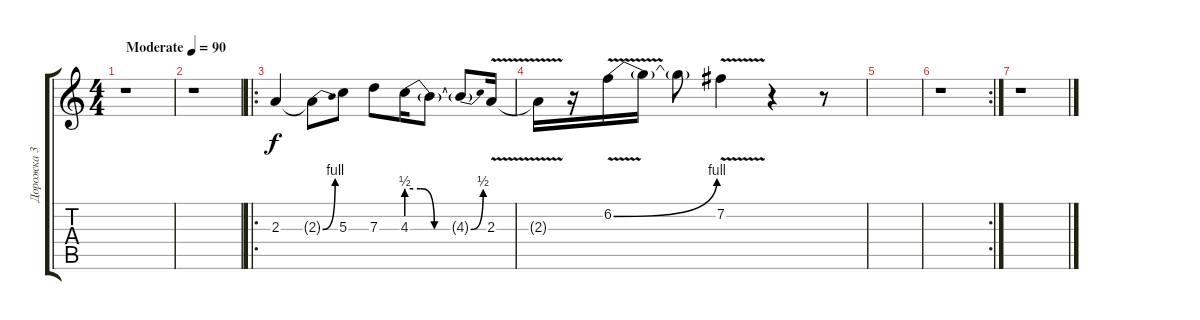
\track ("Дорожка 3" "Дорожка 3") {instrument distortionguitar}
\staff {score tabs}
\tuning (E4 B3 G3 D3 A2 E2) {hide}
\ts (4 4)
\tempo (90 "Moderate")
\clef g2
\ks c
r.1{dy f instrument distortionguitar} |
r.1 |
\ro
2.3.4 2.3{be (bend 0 0 60 4) t}.8 5.3.8 7.3.8 4.3{be (custom 0 2 15 2 30 0 60 0)}.16 4.3{t}.8 4.3{be (bend 0 0 60 2) t}.8 2.3{v}.16 |
2.3{t}.16 r.16 6.2{be (bend 0 0 60 4) v}.16 6.2{t}.16 6.2{t}.8 7.2{v}.4 r.4 r.8 |
|
\rc 2
r.1 |
r.1
